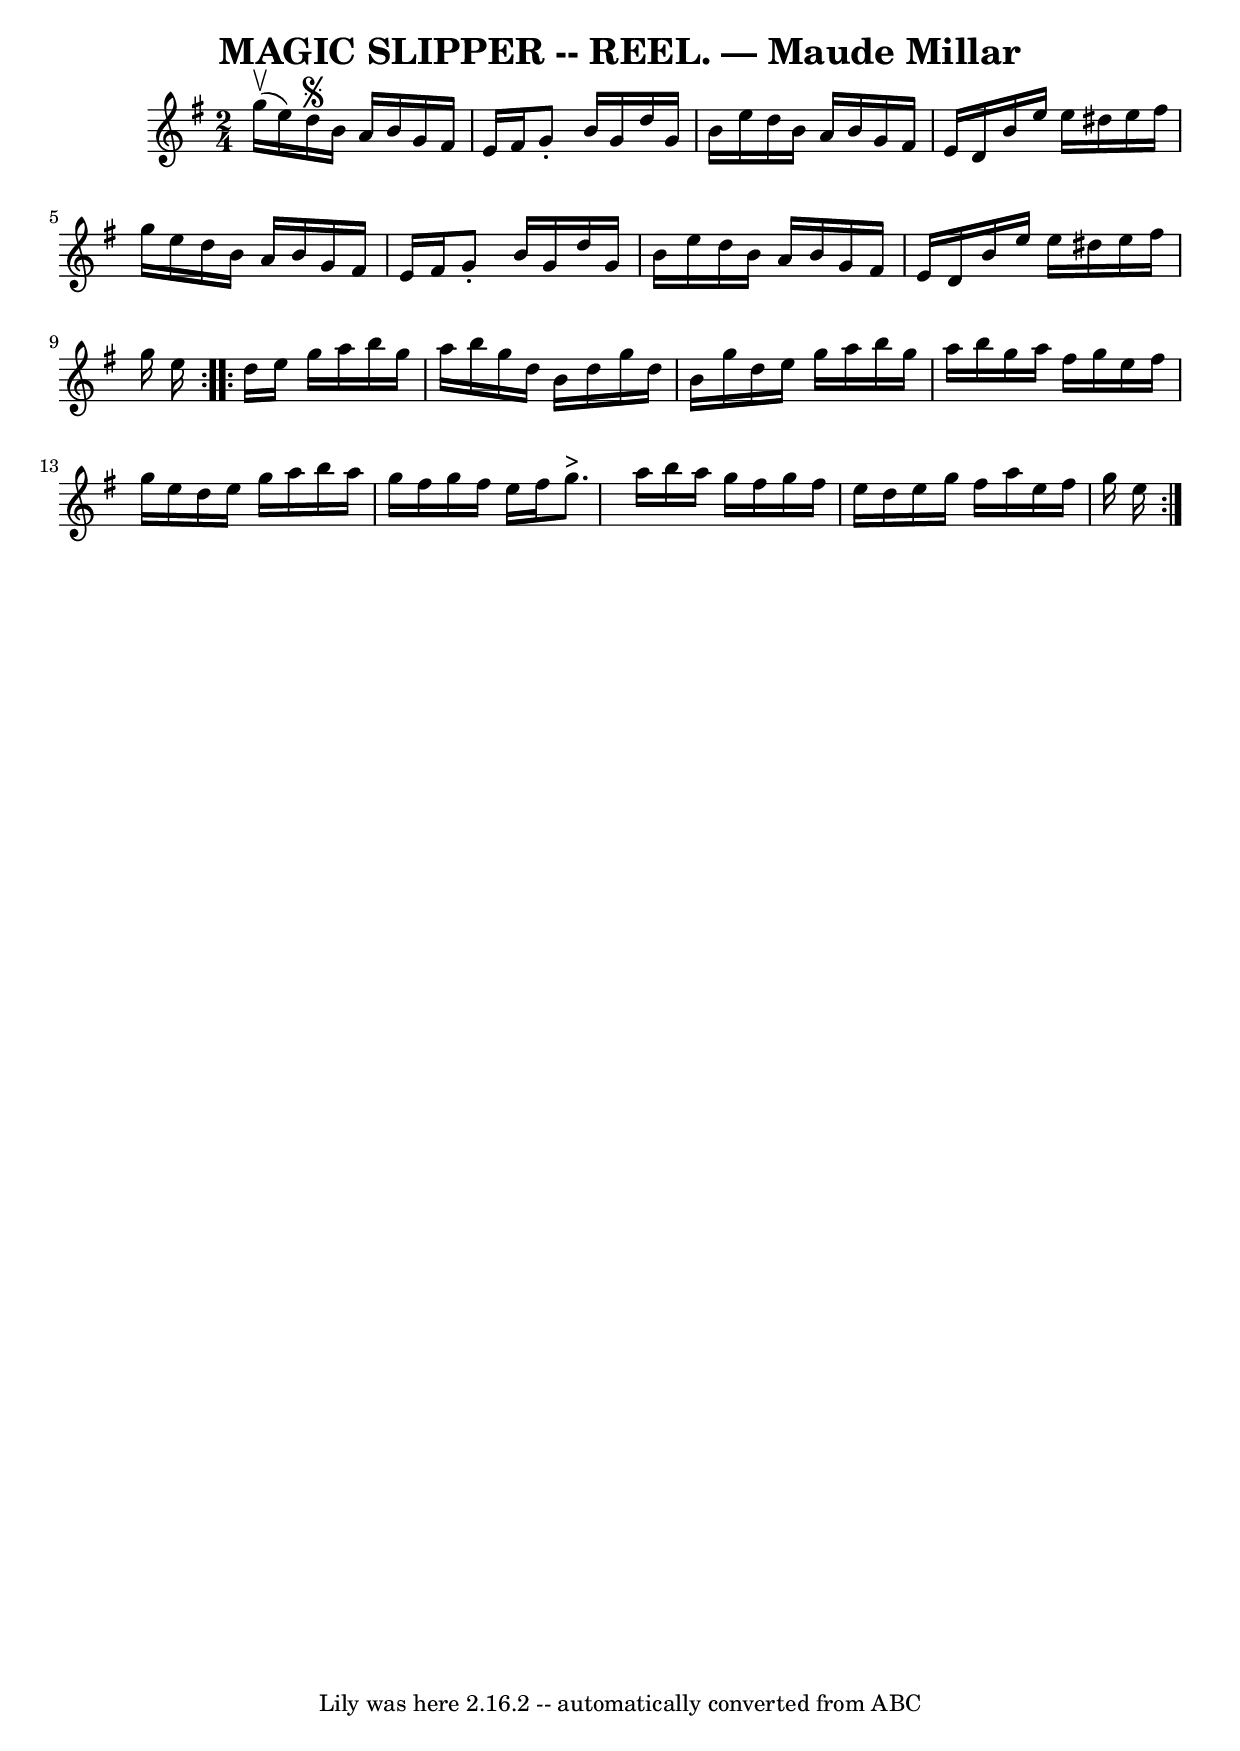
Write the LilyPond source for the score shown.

\version "2.16.2"
\include "Mammoth.ily"
\header {
  %% book = "Coles pg 30.1"
  crossRefNumber = "9"
  footnotes = "\\\\version of Maude Millar"
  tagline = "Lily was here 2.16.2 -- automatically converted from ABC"
  title = "MAGIC SLIPPER -- REEL. — Maude Millar"

}
voicedefault =  {



  \repeat volta 2 {

    \time 2/4 
    \key g \major
    g''16^\upbow(e''16)   |
    d''16^\segno 
    b'16 a'16 b'16 g'16 fis'16 e'16 fis'16  |
    g'8 -.   
    b'16 g'16 d''16 g'16 b'16 e''16  |
    d''16 b'16    
    a'16 b'16 g'16 fis'16 e'16 d'16  |
    b'16 e''16    
    e''16 dis''16 e''16 fis''16 g''16 e''16  |
    d''16    
    b'16 a'16 b'16 g'16 fis'16 e'16 fis'16  |
    g'8 -.   
    b'16 g'16 d''16 g'16 b'16 e''16  |
    d''16 b'16    
    a'16 b'16 g'16 fis'16 e'16 d'16  |
    b'16 e''16    
    e''16 dis''16 e''16 fis''16 g''16 e''16  
  }     
  \repeat volta 2 {
    
    d''16 e''16 g''16 a''16 b''16 g''16 a''16 b''16  
    |
    g''16 d''16 b'16 d''16 g''16 d''16 b'16 g''16  
    |
    d''16 e''16 g''16 a''16 b''16 g''16 a''16 b''16 
    |
    g''16 a''16 fis''16 g''16 e''16 fis''16 g''16    
    e''16  |
    d''16 e''16 g''16 a''16 b''16 a''16 g''16 
    fis''16  |
    g''16 fis''16 e''16 fis''16 g''8.^">"   
    a''16  |
    b''16 a''16 g''16 fis''16 g''16 fis''16    
    e''16 d''16  |
    e''16 g''16 fis''16 a''16 e''16    
    fis''16 g''16 e''16    
  }   

}

\score{
  <<

    \context Staff="default"
    {
      \voicedefault 
      
    }

  >>
  \layout {
    
  }
  \midi {
  }

}
